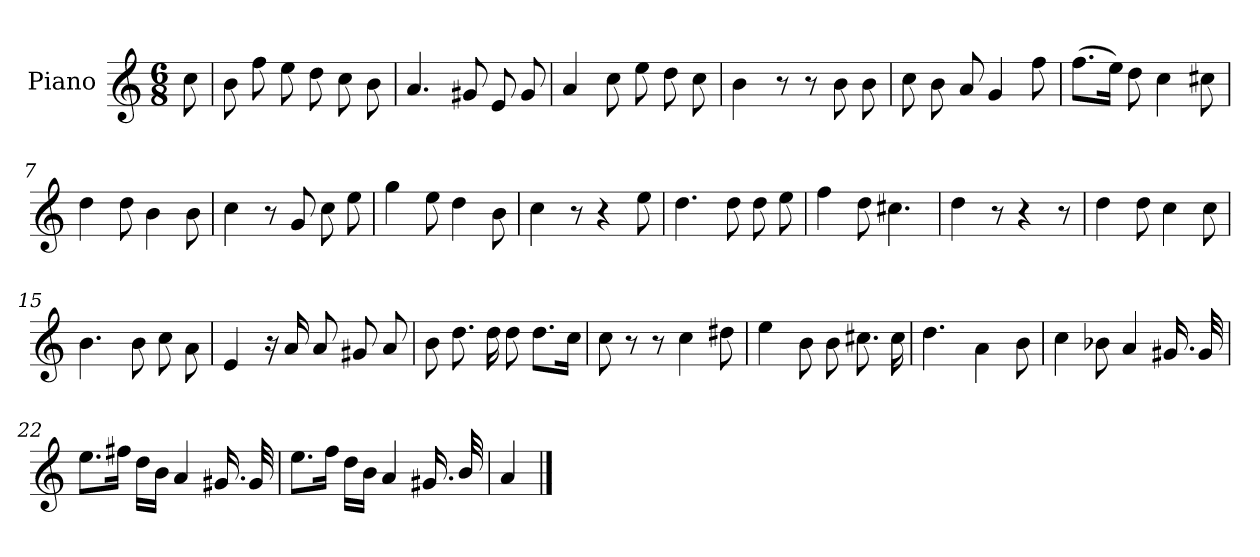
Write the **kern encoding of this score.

**kern
*part1
*staff1
*I"Piano
*I'Pno.
*clefG2
*k[]
*M6/8
=
8cc\
=1
8b\
8ff\
8ee\
8dd\
8cc\
8b\
=2
4.a/
8g#X/
8e/
8g#/
=3
4a/
8cc\
8ee\
8dd\
8cc\
=4
4b\
8r
8r
8b\
8b\
!!LO:LB:g=z
=5
8cc\
8b\
8a/
4g/
8ff\
=6
(>8.ff\L
16ee\Jk)
8dd\
4cc\
8cc#X\
=7
4dd\
8dd\
4b\
8b\
=8
4cc\
8r
8g/
8cc\
8ee\
=9
4gg\
8ee\
4dd\
8b\
=10
4cc\
8r
4r
8ee\
!!LO:LB:g=z
=11
4.dd\
8dd\
8dd\
8ee\
=12
4ff\
8dd\
4.cc#X\
=13
4dd\
8r
4r
8r
=14
4dd\
8dd\
4cc\
8cc\
=15
4.b\
8b\
8cc\
8a\
!!LO:LB:g=z
=16
4e/
16r
16a/
8a/
8g#X/
8a/
=17
8b\
8.dd\
16dd\
8dd\
8.dd\L
16cc\Jk
=18
8cc\
8r
8r
4cc\
8dd#X\
=19
4ee\
8b\
8b\
8.cc#X\
16cc#\
=20
4.dd\
4a\
8b\
!!LO:LB:g=z
=21
4cc\
8b-X\
4a/
16.g#X/
32g#/
=22
8.ee\L
16ff#X\Jk
16dd\LL
16b\JJ
4a/
16.g#X/
32g#/
=23
8.ee\L
16ff\Jk
16dd\LL
16b\JJ
4a/
16.g#X/
32b/
=24
4a/
==
*-
